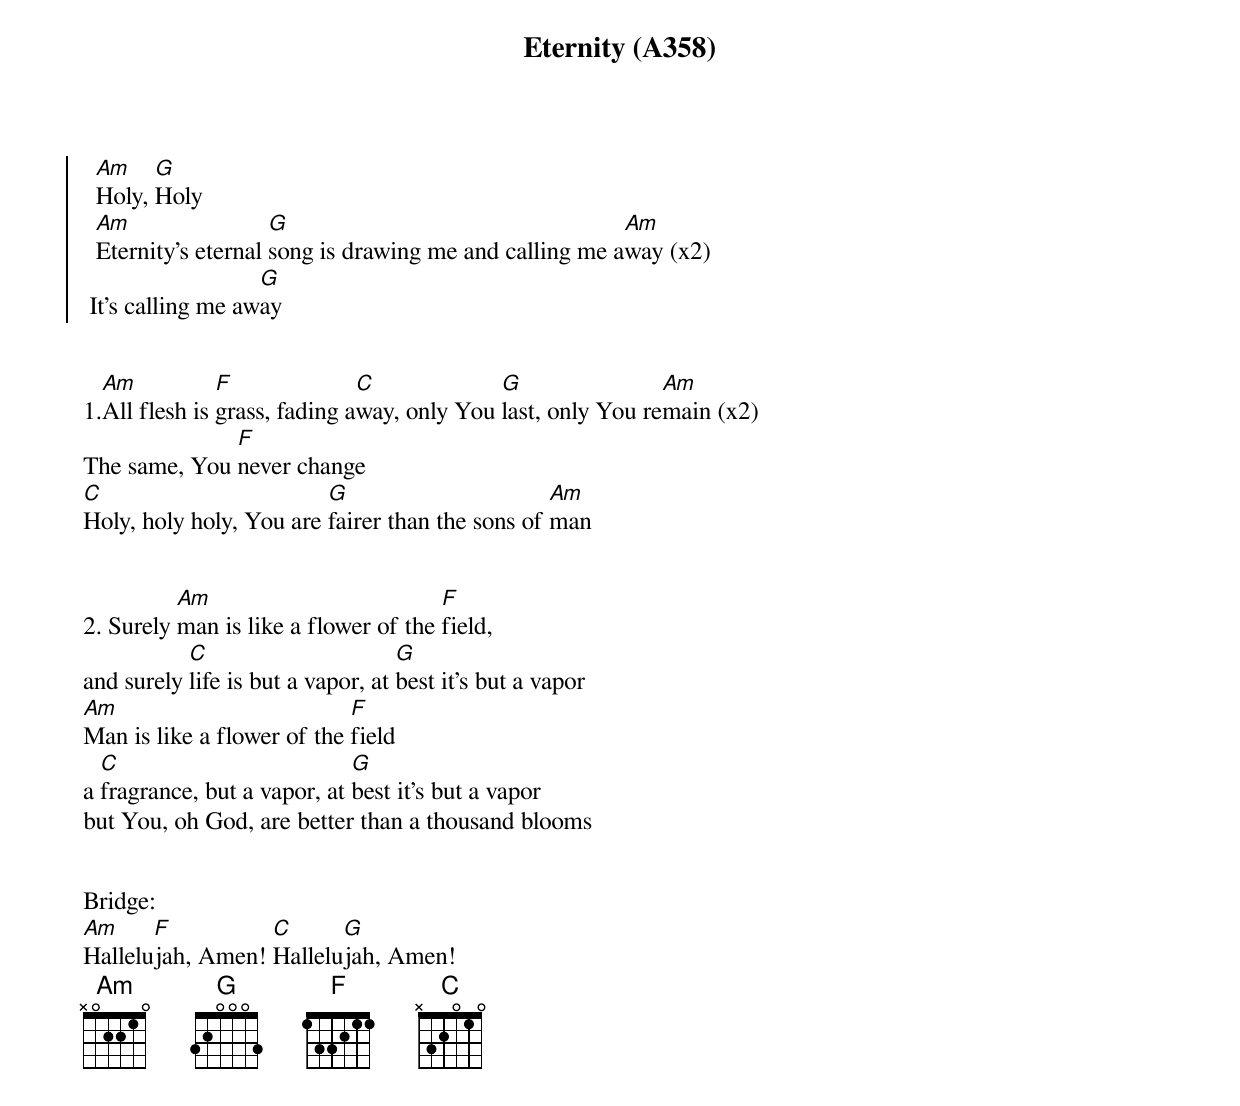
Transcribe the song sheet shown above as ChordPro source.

{title: Eternity (A358)}
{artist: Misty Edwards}


{soc}
  [Am]Holy, [G]Holy
  [Am]Eternity’s eternal [G]song is drawing me and calling me a[Am]way (x2)
 It’s calling me aw[G]ay
 {eoc}


1.[Am]All flesh is [F]grass, fading a[C]way, only You [G]last, only You re[Am]main (x2)
The same, You [F]never change
[C]Holy, holy holy, You are [G]fairer than the sons of [Am]man


2. Surely [Am]man is like a flower of the [F]field,
and surely [C]life is but a vapor, at [G]best it’s but a vapor
[Am]Man is like a flower of the [F]field
a [C]fragrance, but a vapor, at [G]best it’s but a vapor
but You, oh God, are better than a thousand blooms


Bridge:
[Am]Hallelu[F]jah, Amen! [C]Hallelu[G]jah, Amen!
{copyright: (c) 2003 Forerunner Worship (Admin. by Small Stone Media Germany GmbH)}
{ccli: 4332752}
